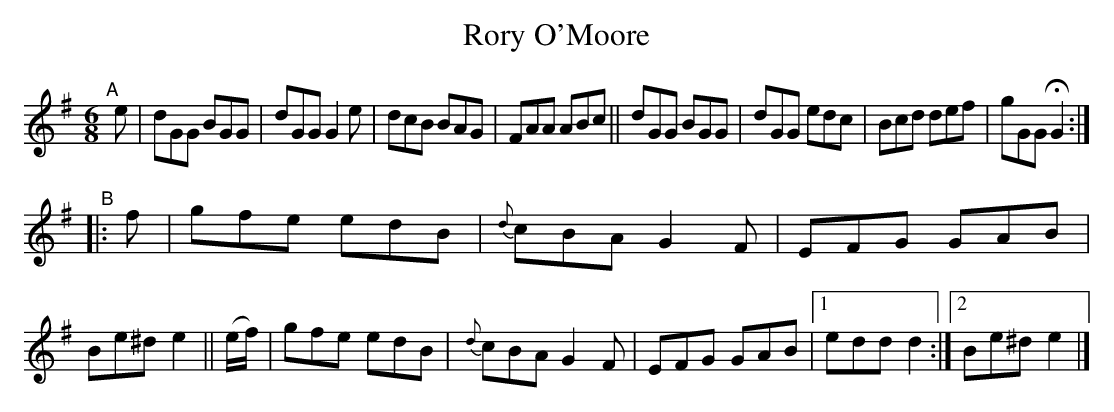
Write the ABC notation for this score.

X:1
T: Rory O'Moore
M: 6/8
L: 1/8
K: Em
"^A"[|] e \
|  dGG BGG | dGG G2e | dcB BAG | FAA ABc \
|| dGG BGG | dGG edc | Bcd def | gGG HG2 :|
"^B"\
|:    f   | gfe edB | {d}cBA G2F | EFG GAB | Be^d e2 \
|| (e/f/) | gfe edB | {d}cBA G2F | EFG GAB |[1 edd d2 :|[2 Be^d e2 |]
